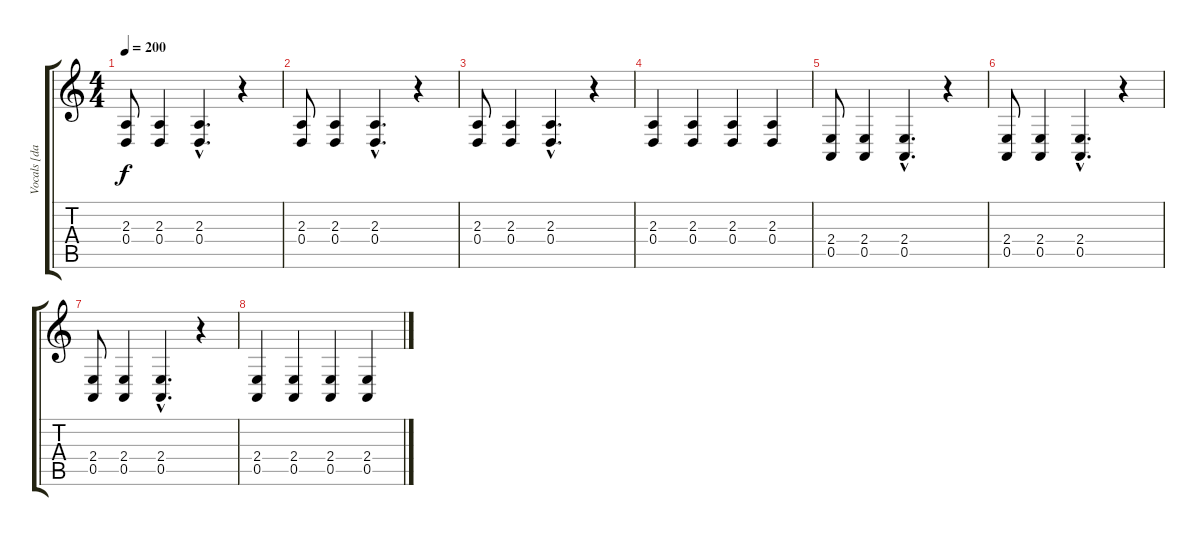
\track ("Vocals [dark]" "Vocals [da") {instrument synthdrum}
\staff {score tabs}
\tuning (E4 B3 G3 D3 A2 E2) {hide}
\ts (4 4)
\tempo 200
\clef g2
\ks c
(2.3 0.4).8{dy f} (2.3 0.4).4 (2.3{hac} 0.4{hac}).4{d} r.4 |
(2.3 0.4).8 (2.3 0.4).4 (2.3{hac} 0.4{hac}).4{d} r.4 |
(2.3 0.4).8 (2.3 0.4).4 (2.3{hac} 0.4{hac}).4{d} r.4 |
(2.3 0.4).4 (2.3 0.4).4 (2.3 0.4).4 (2.3 0.4).4 |
(2.4 0.5).8 (2.4 0.5).4 (2.4{hac} 0.5{hac}).4{d} r.4 |
(2.4 0.5).8 (2.4 0.5).4 (2.4{hac} 0.5{hac}).4{d} r.4 |
(2.4 0.5).8 (2.4 0.5).4 (2.4{hac} 0.5{hac}).4{d} r.4 |
(2.4 0.5).4 (2.4 0.5).4 (2.4 0.5).4 (2.4 0.5).4
